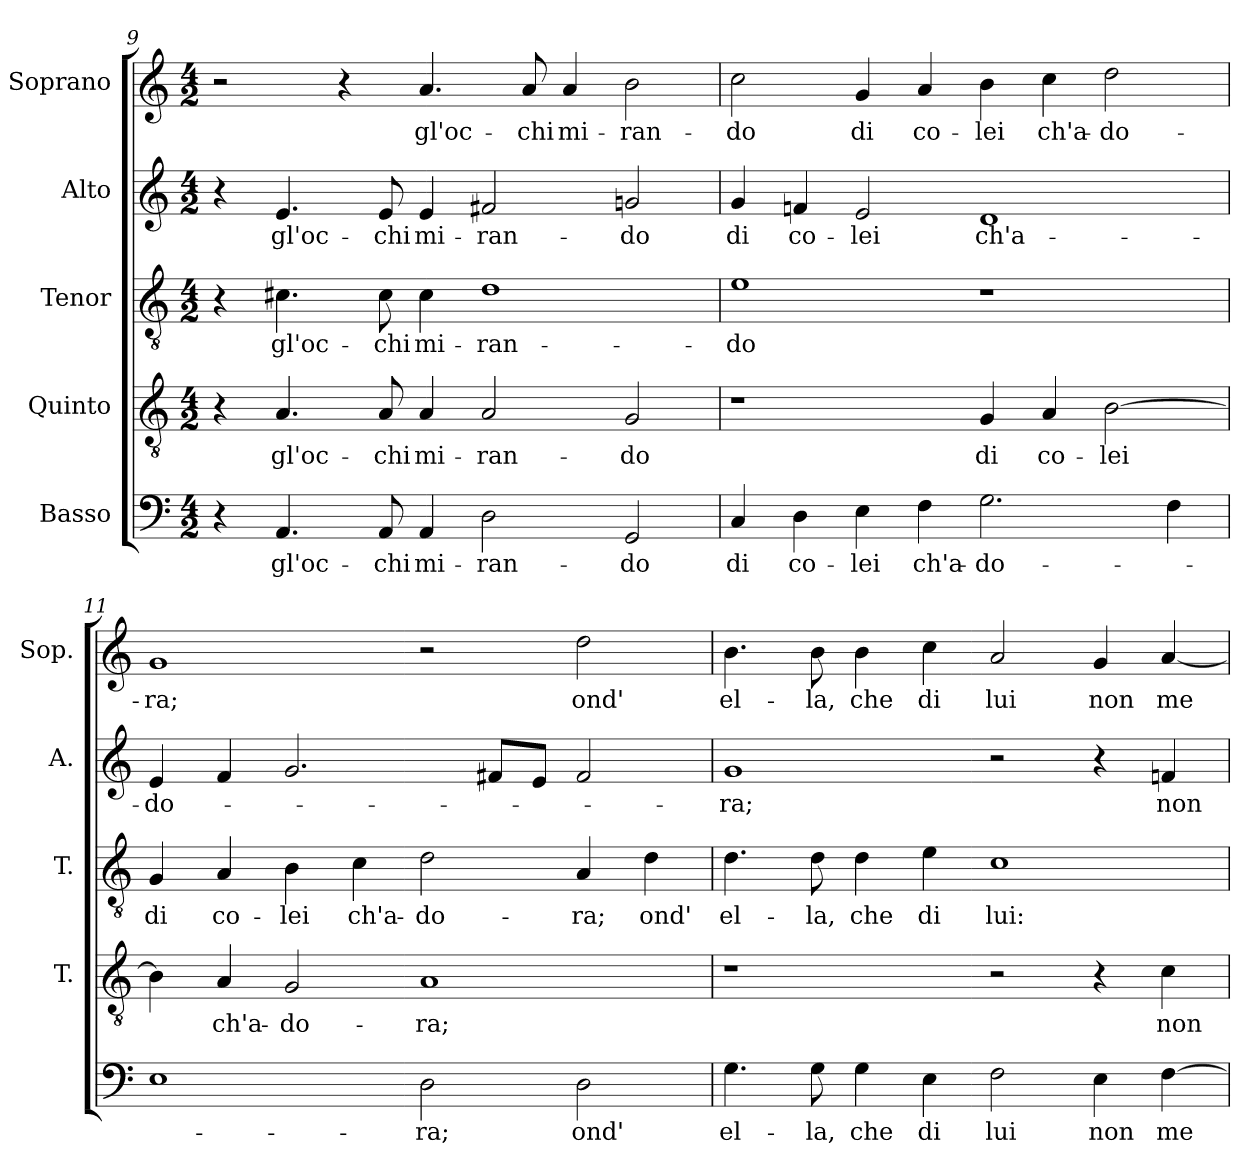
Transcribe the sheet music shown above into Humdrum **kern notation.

**kern	**text	**kern	**text	**kern	**text	**kern	**text	**kern	**text
*part5	*part5	*part4	*part4	*part3	*part3	*part2	*part2	*part1	*part1
*staff5	*staff5	*staff4	*staff4	*staff3	*staff3	*staff2	*staff2	*staff1	*staff1
*I"Basso	*	*I"Quinto	*	*I"Tenor	*	*I"Alto	*	*I"Soprano	*
*	*	*I'T.	*	*I'T.	*	*I'A.	*	*I'Sop.	*
*clefF4	*	*clefGv2	*	*clefGv2	*	*clefG2	*	*clefG2	*
*	*	*ITrd7c12	*	*ITrd7c12	*	*	*	*	*
*k[]	*	*k[]	*	*k[]	*	*k[]	*	*k[]	*
*C:	*	*C:	*	*C:	*	*C:	*	*C:	*
*M4/2	*	*M4/2	*	*M4/2	*	*M4/2	*	*M4/2	*
=9	=9	=9	=9	=9	=9	=9	=9	=9	=9
4r	.	4r	.	4r	.	4r	.	2r	.
!	!LO:LY:b:color=#000000	!	!	!	!	!	!	!	!
!	!	!	!LO:LY:b:color=#000000	!	!	!	!	!	!
!	!	!	!	!	!LO:LY:b:color=#000000	!	!	!	!
!	!	!	!	!	!	!	!LO:LY:b:color=#000000	!	!
4.AAi/	gl'oc-	4.AAi/	gl'oc-	4.C#Xi\	gl'oc-	4.ei/	gl'oc-	.	.
.	.	.	.	.	.	.	.	4r	.
!	!LO:LY:b:color=#000000	!	!	!	!	!	!	!	!
!	!	!	!LO:LY:b:color=#000000	!	!	!	!	!	!
!	!	!	!	!	!LO:LY:b:color=#000000	!	!	!	!
!	!	!	!	!	!	!	!LO:LY:b:color=#000000	!	!
8AAi/	-chi	8AAi/	-chi	8C#i\	-chi	8ei/	-chi	.	.
!	!LO:LY:b:color=#000000	!	!	!	!	!	!	!	!
!	!	!	!LO:LY:b:color=#000000	!	!	!	!	!	!
!	!	!	!	!	!LO:LY:b:color=#000000	!	!	!	!
!	!	!	!	!	!	!	!LO:LY:b:color=#000000	!	!
!	!	!	!	!	!	!	!	!	!LO:LY:b:color=#000000
4AAi/	mi-	4AAi/	mi-	4C#i\	mi-	4ei/	mi-	4.ai/	gl'oc-
!	!LO:LY:b:color=#000000	!	!	!	!	!	!	!	!
!	!	!	!LO:LY:b:color=#000000	!	!	!	!	!	!
!	!	!	!	!	!LO:LY:b:color=#000000	!	!	!	!
!	!	!	!	!	!	!	!LO:LY:b:color=#000000	!	!
2Di\	-ran-	2AAi/	-ran-	1Di	-ran-	2f#Xi/	-ran-	.	.
!	!	!	!	!	!	!	!	!	!LO:LY:b:color=#000000
.	.	.	.	.	.	.	.	8ai/	-chi
!	!	!	!	!	!	!	!	!	!LO:LY:b:color=#000000
.	.	.	.	.	.	.	.	4ai/	mi-
!	!LO:LY:b:color=#000000	!	!	!	!	!	!	!	!
!	!	!	!LO:LY:b:color=#000000	!	!	!	!	!	!
!	!	!	!	!	!	!	!LO:LY:b:color=#000000	!	!
!	!	!	!	!	!	!	!	!	!LO:LY:b:color=#000000
2GGi/	-do	2GGi/	-do	.	.	2gni/	-do	2bi\	-ran-
=10	=10	=10	=10	=10	=10	=10	=10	=10	=10
!	!LO:LY:b:color=#000000	!	!	!	!	!	!	!	!
!	!	!	!	!	!LO:LY:b:color=#000000	!	!	!	!
!	!	!	!	!	!	!	!LO:LY:b:color=#000000	!	!
!	!	!	!	!	!	!	!	!	!LO:LY:b:color=#000000
4Ci/	di	1r	.	1Ei	-do	4gi/	di	2cci\	-do
!	!LO:LY:b:color=#000000	!	!	!	!	!	!	!	!
!	!	!	!	!	!	!	!LO:LY:b:color=#000000	!	!
4Di\	co-	.	.	.	.	4fni/	co-	.	.
!	!LO:LY:b:color=#000000	!	!	!	!	!	!	!	!
!	!	!	!	!	!	!	!LO:LY:b:color=#000000	!	!
!	!	!	!	!	!	!	!	!	!LO:LY:b:color=#000000
4Ei\	-lei	.	.	.	.	2ei/	-lei	4gi/	di
!	!LO:LY:b:color=#000000	!	!	!	!	!	!	!	!
!	!	!	!	!	!	!	!	!	!LO:LY:b:color=#000000
4Fi\	ch'a-	.	.	.	.	.	.	4ai/	co-
!	!LO:LY:b:color=#000000	!	!	!	!	!	!	!	!
!	!	!	!LO:LY:b:color=#000000	!	!	!	!	!	!
!	!	!	!	!	!	!	!LO:LY:b:color=#000000	!	!
!	!	!	!	!	!	!	!	!	!LO:LY:b:color=#000000
2.Gi\	-do-	4GGi/	di	1r	.	1di	ch'a-	4bi\	-lei
!	!	!	!LO:LY:b:color=#000000	!	!	!	!	!	!
!	!	!	!	!	!	!	!	!	!LO:LY:b:color=#000000
.	.	4AAi/	co-	.	.	.	.	4cci\	ch'a-
!	!	!	!LO:LY:b:color=#000000	!	!	!	!	!	!
!	!	!	!	!	!	!	!	!	!LO:LY:b:color=#000000
.	.	[2BBi\	-lei	.	.	.	.	2ddi\	-do-
4Fi\	.	.	.	.	.	.	.	.	.
=11	=11	=11	=11	=11	=11	=11	=11	=11	=11
!	!	!	!	!	!LO:LY:b:color=#000000	!	!	!	!
!	!	!	!	!	!	!	!LO:LY:b:color=#000000	!	!
!	!	!	!	!	!	!	!	!	!LO:LY:b:color=#000000
1Ei	.	4BBi\]	.	4GGi/	di	4ei/	-do-	1gi	-ra;
!	!	!	!LO:LY:b:color=#000000	!	!	!	!	!	!
!	!	!	!	!	!LO:LY:b:color=#000000	!	!	!	!
.	.	4AAi/	ch'a-	4AAi/	co-	4fi/	.	.	.
!	!	!	!LO:LY:b:color=#000000	!	!	!	!	!	!
!	!	!	!	!	!LO:LY:b:color=#000000	!	!	!	!
.	.	2GGi/	-do-	4BBi\	-lei	2.gi/	.	.	.
!	!	!	!	!	!LO:LY:b:color=#000000	!	!	!	!
.	.	.	.	4Ci\	ch'a-	.	.	.	.
!	!LO:LY:b:color=#000000	!	!	!	!	!	!	!	!
!	!	!	!LO:LY:b:color=#000000	!	!	!	!	!	!
!	!	!	!	!	!LO:LY:b:color=#000000	!	!	!	!
2Di\	-ra;	1AAi	-ra;	2Di\	-do-	.	.	2r	.
.	.	.	.	.	.	8f#Xi/L	.	.	.
.	.	.	.	.	.	8ei/J	.	.	.
!	!LO:LY:b:color=#000000	!	!	!	!	!	!	!	!
!	!	!	!	!	!LO:LY:b:color=#000000	!	!	!	!
!	!	!	!	!	!	!	!	!	!LO:LY:b:color=#000000
2Di\	ond'	.	.	4AAi/	-ra;	2f#i/	.	2ddi\	ond'
!	!	!	!	!	!LO:LY:b:color=#000000	!	!	!	!
.	.	.	.	4Di\	ond'	.	.	.	.
!!LO:LB:g=z
=12	=12	=12	=12	=12	=12	=12	=12	=12	=12
!	!LO:LY:b:color=#000000	!	!	!	!	!	!	!	!
!	!	!	!	!	!LO:LY:b:color=#000000	!	!	!	!
!	!	!	!	!	!	!	!LO:LY:b:color=#000000	!	!
!	!	!	!	!	!	!	!	!	!LO:LY:b:color=#000000
4.Gi\	el-	1r	.	4.Di\	el-	1gi	-ra;	4.bi\	el-
!	!LO:LY:b:color=#000000	!	!	!	!	!	!	!	!
!	!	!	!	!	!LO:LY:b:color=#000000	!	!	!	!
!	!	!	!	!	!	!	!	!	!LO:LY:b:color=#000000
8Gi\	-la,	.	.	8Di\	-la,	.	.	8bi\	-la,
!	!LO:LY:b:color=#000000	!	!	!	!	!	!	!	!
!	!	!	!	!	!LO:LY:b:color=#000000	!	!	!	!
!	!	!	!	!	!	!	!	!	!LO:LY:b:color=#000000
4Gi\	che	.	.	4Di\	che	.	.	4bi\	che
!	!LO:LY:b:color=#000000	!	!	!	!	!	!	!	!
!	!	!	!	!	!LO:LY:b:color=#000000	!	!	!	!
!	!	!	!	!	!	!	!	!	!LO:LY:b:color=#000000
4Ei\	di	.	.	4Ei\	di	.	.	4cci\	di
!	!LO:LY:b:color=#000000	!	!	!	!	!	!	!	!
!	!	!	!	!	!LO:LY:b:color=#000000	!	!	!	!
!	!	!	!	!	!	!	!	!	!LO:LY:b:color=#000000
2Fi\	lui	2r	.	1Ci	lui:	2r	.	2ai/	lui
!	!LO:LY:b:color=#000000	!	!	!	!	!	!	!	!
!	!	!	!	!	!	!	!	!	!LO:LY:b:color=#000000
4Ei\	non	4r	.	.	.	4r	.	4gi/	non
!	!LO:LY:b:color=#000000	!	!	!	!	!	!	!	!
!	!	!	!LO:LY:b:color=#000000	!	!	!	!	!	!
!	!	!	!	!	!	!	!LO:LY:b:color=#000000	!	!
!	!	!	!	!	!	!	!	!	!LO:LY:b:color=#000000
[4Fi\	me-	4Ci\	non	.	.	4fni/	non	[4ai/	me-
=	=	=	=	=	=	=	=	=	=
*-	*-	*-	*-	*-	*-	*-	*-	*-	*-
